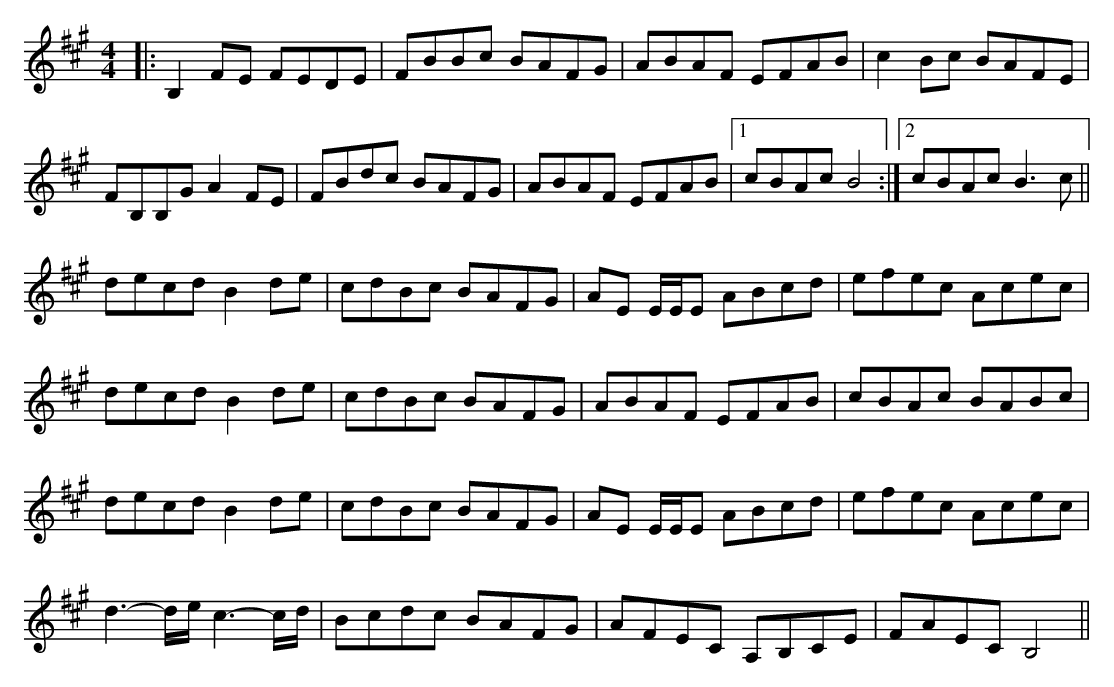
X:1
M:4/4
K:Bdor
|: B,2 FE FEDE | FBBc BAFG | ABAF EFAB | c2 Bc BAFE |
 FB,B,G A2 FE | FBdc BAFG | ABAF EFAB |1 cBAc B4 :|2 cBAc B3 c ||
 decd B2 de | cdBc BAFG | AE E/E/E ABcd | efec Acec |
 decd B2 de | cdBc BAFG | ABAF EFAB | cBAc BABc |
 decd B2 de | cdBc BAFG | AE E/E/E ABcd | efec Acec |
 d3- d/e/ c3- c/d/ | Bcdc BAFG | AFEC A,B,CE | FAEC B,4 ||
